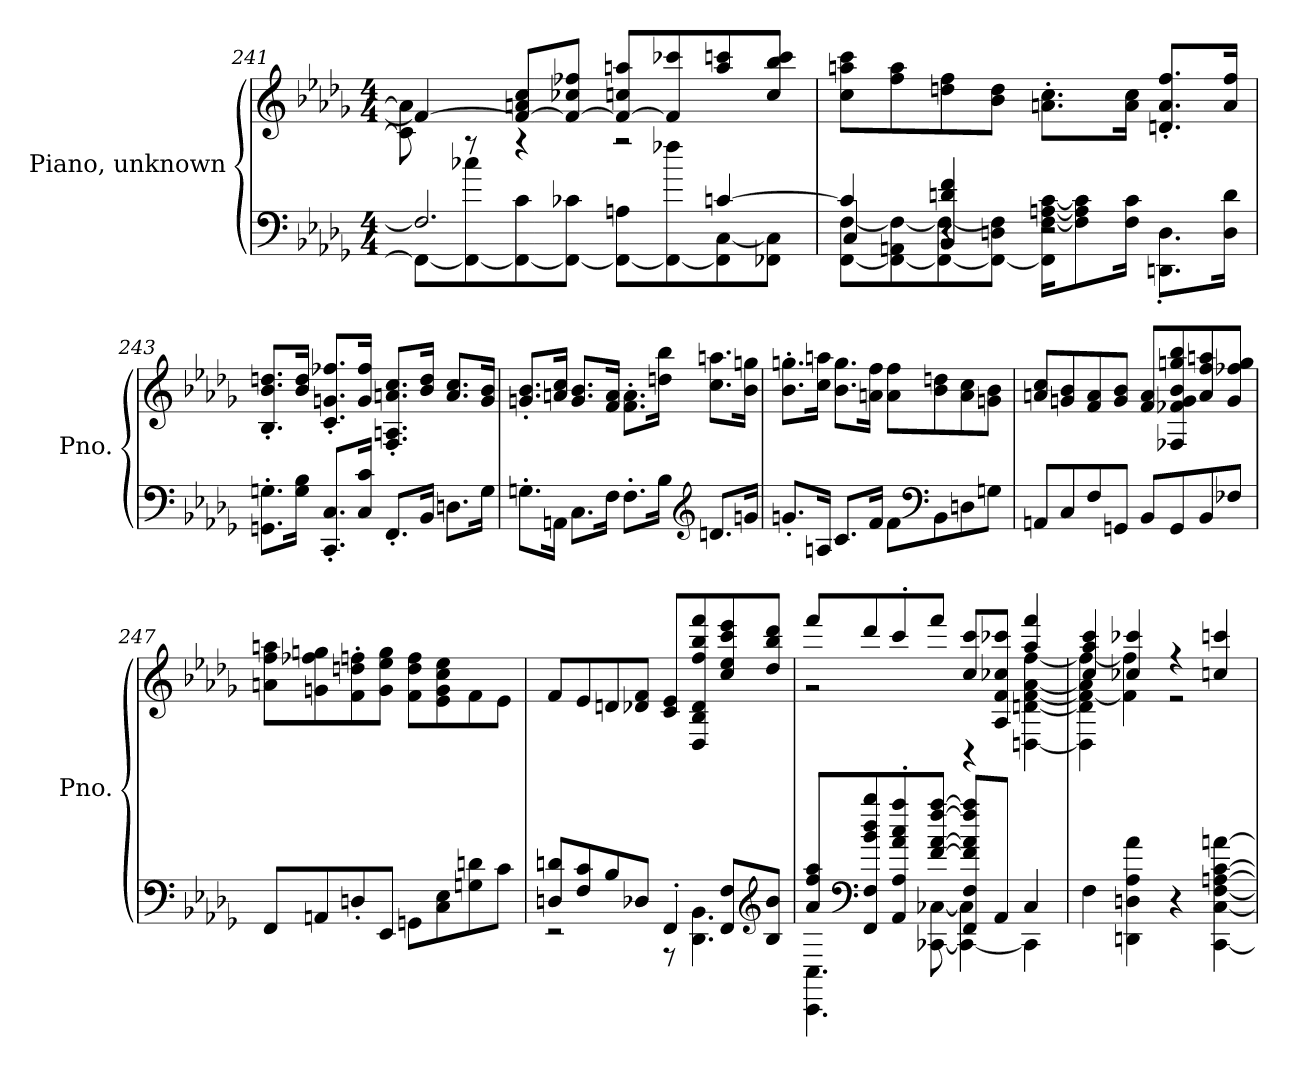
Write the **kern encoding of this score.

**kern	**kern
*part1	*part1
*staff2	*staff1
*I"Piano, unknown	*
*I'Pno.	*
*clefF4	*clefG2
*k[b-e-a-d-g-]	*k[b-e-a-d-g-]
*M4/4	*M4/4
=241	=241
*^	*^
2.F-/]	8FF-\L_	4f-/_	8c\] 8a\]
.	8FF-\_ 8cc-X\	.	8r
.	8FF-\_ 8c\	8f-/_ 8an/ 8cc/L	4r
.	8FF-\_ 8c-X\J	8f-/_ 8cc-X/ 8ff-X/J	.
.	8FF-\_ 8An\L	8f-/_ 8ccn/ 8aan/L	2r
.	8FF-\_ 8ff-X\	8f-/] 8ccc-X/	.
[4cn/	8FF-\] [8C\	8aa/ 8cccn/	.
.	8FF-X\ 8C\]J	8cc/ 8bb-/ 8ccc/J	.
*	*	*v	*v
!!LO:LB:g=z
=242	=242	=242
*	*^	*
4c/]	[8FF\ [8F\L	4C/	8cc\ 8aan\ 8ccc\L
.	8FF\_ 8AAn\ 8F\_	.	8ff\ 8aa\
4BB-/ 4dn/ 4f/	8FF\_ 8F\_	4r	8ddn\ 8ff\
.	8FF\_ 8Dn\ 8F\]J	.	8b-\ 8dd\J
2r	16FF\] [16F\ [16An\ [16c\KL	2r	8.an\' 8.cc\'L
.	8F\] 8A\] 8c\]	.	.
.	16F\ 16c\Jk	.	16a\ 16cc\Jk
.	8.DDn\' 8.D\'L	.	8.dn/' 8.a/' 8.ff/'L
.	16D\ 16d\Jk	.	16a/ 16ff/Jk
*v	*v	*v	*
=243	=243
8.GGn\' 8.Gn\'L	8.B-/' 8.b-/' 8.ddn/'L
16G\ 16B-\Jk	16b-/ 16dd/Jk
8.CC/' 8.C/'L	8.c/' 8.gn/' 8.ff-X/'L
16C/ 16c/Jk	16g/ 16ff-/Jk
8.FF'/L	8.F/' 8.An/' 8.an/' 8.cc/'L
16BB-/Jk	16b-/ 16dd/Jk
8.Dn\L	8.a/ 8.cc/L
16G\Jk	16g/ 16b-/Jk
=244	=244
8.Gn'\L	8.gn/' 8.b-/'L
16AAn\Jk	16an/ 16cc/Jk
8.C\L	8.g/ 8.b-/L
16F\Jk	16f/ 16a/Jk
8.F'\L	8.f\' 8.a\'L
16B-\Jk	16ddn\ 16bb-\Jk
*clefG2	*
8.dn/L	8.cc\ 8.aan\L
16gn/Jk	16b-\ 16ggn\Jk
!!LO:LB:g=z
=245	=245
8.gn'/L	8.b-\' 8.ggn\'L
16An/Jk	16cc\ 16aan\Jk
8.c/L	8.b-\ 8.gg\L
16f/Jk	16an\ 16ff\Jk
8f\L	8a\ 8ff\L
*clefF4	*
8BB-\	8b-\ 8ddn\
8Dn\	8a\ 8cc\
8Gn\J	8gn\ 8b-\J
=246	=246
8AAn/L	8an/ 8cc/L
8C/	8gn/ 8b-/
8F/	8f/ 8a/
8GGn/J	8g/ 8b-/J
8BB-/L	8f/ 8a/L
8GG/	8F-X/ 8f-X/ 8g/ 8b-/ 8ggn/ 8bb-/
8BB-/	8a/ 8ff/ 8aan/
8F-X/J	8g/ 8ff-X/ 8gg/J
=247	=247
8FF/L	8an\ 8ff\ 8aan\L
8AAn/	8gn\ 8ff-X\ 8ggn\
8Dn'/	8f\' 8ddn\' 8ffn\'
8EE-/J	8g\ 8ee-\ 8gg\J
8GGn\L	8f\ 8dd\ 8ff\L
8C\ 8E-\	8e-\ 8g\ 8cc\ 8ee-\
8Gn\ 8dn\	8f\
8c\J	8e-\J
!!LO:LB:g=z
=248	=248
*^	*
8Dn/ 8dn/L	2r	8f/L
8F/ 8c/	.	8e-/
8B-/	.	8dn/
8D-X/J	.	8d-X/ 8f/J
4FF'/	8r	8c/ 8e-/L
.	4.DD-\ 4.BB-\	8D-/ 8B-/ 8d-/ 8ff/ 8bb-/ 8fff/
8FF/ 8F/L	.	8cc/ 8ee-/ 8ccc/ 8eee-/
*clefG2	*	*
8B-/ 8b-/J	.	8dd-/ 8bb-/ 8ddd-/J
=249	=249	=249
*	*	*^
8a-/ 8ff/ 8aa-/L	4.CC\ 4.C\	8fff/L	2r
*clefF4	*	*	*
8FF/ 8F/ 8b-/ 8dd-/ 8bb-/	.	8ddd-/	.
8AA-/' 8A-/' 8a-/' 8cc/' 8aa-/'	.	8ccc'/	.
[8f/ [8a-/ [8ff/ [8aa-/J	[8CC-X\ [8C-X\	8fff/J	.
8FF/ 8F/ 8f/] 8a-/] 8ff/] 8aa-/]L	4CC-\_ 4C-\]	8cc/ 8ccc/L	4r
8AA-/J	.	8A-/ 8f/ 8cc-X/ 8ccc-X/J	.
4C-/	4CC-\]	4aa-/ 4fff/	[4Dn\ [4dn\ [4f\ [4a-\ [4ff\
*v	*v	*	*
=250	=250	=250
4F\	4cc/ 4aa-/ 4ccc/	4D\] 4d\] 4f\_ 4a-\] 4ff\_
4DDn\ 4Dn\ 4A-\ 4a-\	4cc-X/ 4ccc-X/	4f\] 4ff\]
4r	4r	2r
[4CC\ [4C\ [4F\ [4An\ [4c\ [4an\	4ccn/ 4cccn/	.
*	*v	*v
=	=
*-	*-
